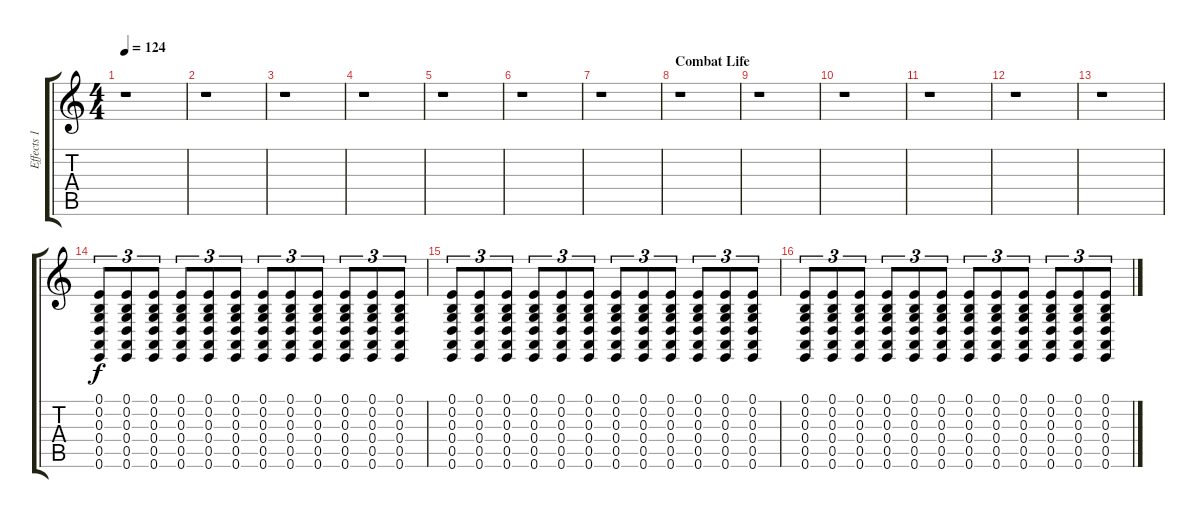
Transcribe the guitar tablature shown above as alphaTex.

\track ("Effects 1" "Effects 1") {instrument helicopter}
\staff {score tabs}
\tuning (E4 B3 G3 D3 A2 E2) {hide}
\ts (4 4)
\tempo 124
\clef g2
\ks c
r.1{dy f} |
r.1 |
r.1 |
r.1 |
r.1 |
r.1 |
r.1 |
\section ("" "Combat Life")
r.1 |
r.1 |
r.1 |
r.1 |
r.1 |
r.1 |
(0.1 0.2 0.3 0.4 0.5 0.6).8{tu (3 2)} (0.1 0.2 0.3 0.4 0.5 0.6).8{tu (3 2)} (0.1 0.2 0.3 0.4 0.5 0.6).8{tu (3 2)} (0.1 0.2 0.3 0.4 0.5 0.6).8{tu (3 2)} (0.1 0.2 0.3 0.4 0.5 0.6).8{tu (3 2)} (0.1 0.2 0.3 0.4 0.5 0.6).8{tu (3 2)} (0.1 0.2 0.3 0.4 0.5 0.6).8{tu (3 2)} (0.1 0.2 0.3 0.4 0.5 0.6).8{tu (3 2)} (0.1 0.2 0.3 0.4 0.5 0.6).8{tu (3 2)} (0.1 0.2 0.3 0.4 0.5 0.6).8{tu (3 2)} (0.1 0.2 0.3 0.4 0.5 0.6).8{tu (3 2)} (0.1 0.2 0.3 0.4 0.5 0.6).8{tu (3 2)} |
(0.1 0.2 0.3 0.4 0.5 0.6).8{tu (3 2)} (0.1 0.2 0.3 0.4 0.5 0.6).8{tu (3 2)} (0.1 0.2 0.3 0.4 0.5 0.6).8{tu (3 2)} (0.1 0.2 0.3 0.4 0.5 0.6).8{tu (3 2)} (0.1 0.2 0.3 0.4 0.5 0.6).8{tu (3 2)} (0.1 0.2 0.3 0.4 0.5 0.6).8{tu (3 2)} (0.1 0.2 0.3 0.4 0.5 0.6).8{tu (3 2)} (0.1 0.2 0.3 0.4 0.5 0.6).8{tu (3 2)} (0.1 0.2 0.3 0.4 0.5 0.6).8{tu (3 2)} (0.1 0.2 0.3 0.4 0.5 0.6).8{tu (3 2)} (0.1 0.2 0.3 0.4 0.5 0.6).8{tu (3 2)} (0.1 0.2 0.3 0.4 0.5 0.6).8{tu (3 2)} |
(0.1 0.2 0.3 0.4 0.5 0.6).8{tu (3 2)} (0.1 0.2 0.3 0.4 0.5 0.6).8{tu (3 2)} (0.1 0.2 0.3 0.4 0.5 0.6).8{tu (3 2)} (0.1 0.2 0.3 0.4 0.5 0.6).8{tu (3 2)} (0.1 0.2 0.3 0.4 0.5 0.6).8{tu (3 2)} (0.1 0.2 0.3 0.4 0.5 0.6).8{tu (3 2)} (0.1 0.2 0.3 0.4 0.5 0.6).8{tu (3 2)} (0.1 0.2 0.3 0.4 0.5 0.6).8{tu (3 2)} (0.1 0.2 0.3 0.4 0.5 0.6).8{tu (3 2)} (0.1 0.2 0.3 0.4 0.5 0.6).8{tu (3 2)} (0.1 0.2 0.3 0.4 0.5 0.6).8{tu (3 2)} (0.1 0.2 0.3 0.4 0.5 0.6).8{tu (3 2)}
